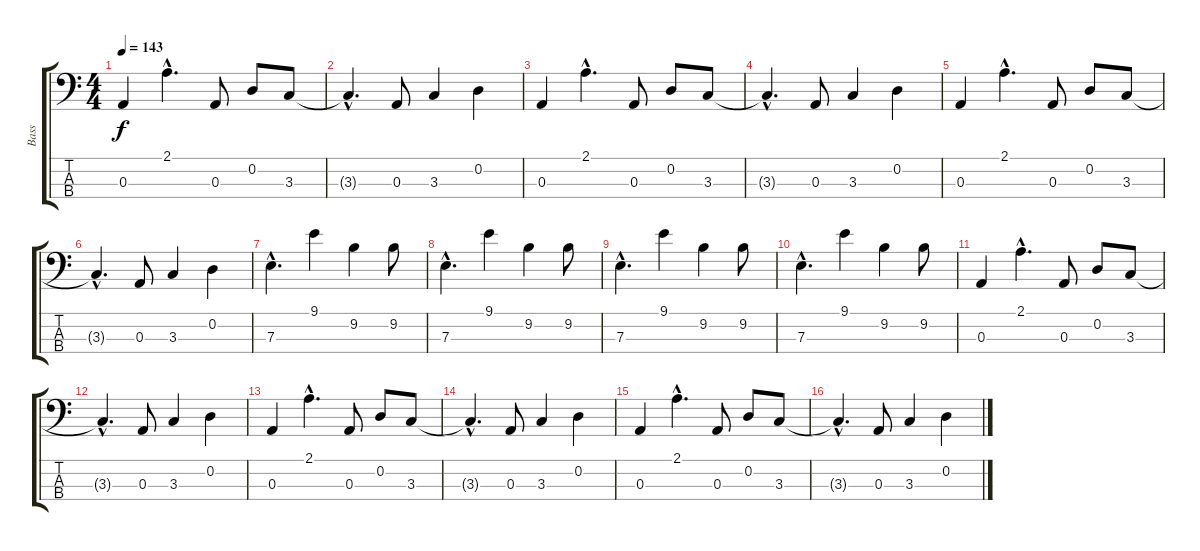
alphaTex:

\track ("Bass" "Bass") {instrument electricbassfinger}
\staff {score tabs}
\tuning (G2 D2 A1 E1) {hide}
\ts (4 4)
\tempo 143
\clef f4
\ks c
0.3.4{dy f} 2.1{hac}.4{d} 0.3.8 0.2.8 3.3.8 |
3.3{hac t}.4{d} 0.3.8 3.3.4 0.2.4 |
0.3.4 2.1{hac}.4{d} 0.3.8 0.2.8 3.3.8 |
3.3{hac t}.4{d} 0.3.8 3.3.4 0.2.4 |
0.3.4 2.1{hac}.4{d} 0.3.8 0.2.8 3.3.8 |
3.3{hac t}.4{d} 0.3.8 3.3.4 0.2.4 |
7.3{hac}.4{d} 9.1.4 9.2.4 9.2.8 |
7.3{hac}.4{d} 9.1.4 9.2.4 9.2.8 |
7.3{hac}.4{d} 9.1.4 9.2.4 9.2.8 |
7.3{hac}.4{d} 9.1.4 9.2.4 9.2.8 |
0.3.4 2.1{hac}.4{d} 0.3.8 0.2.8 3.3.8 |
3.3{hac t}.4{d} 0.3.8 3.3.4 0.2.4 |
0.3.4 2.1{hac}.4{d} 0.3.8 0.2.8 3.3.8 |
3.3{hac t}.4{d} 0.3.8 3.3.4 0.2.4 |
0.3.4 2.1{hac}.4{d} 0.3.8 0.2.8 3.3.8 |
3.3{hac t}.4{d} 0.3.8 3.3.4 0.2.4
